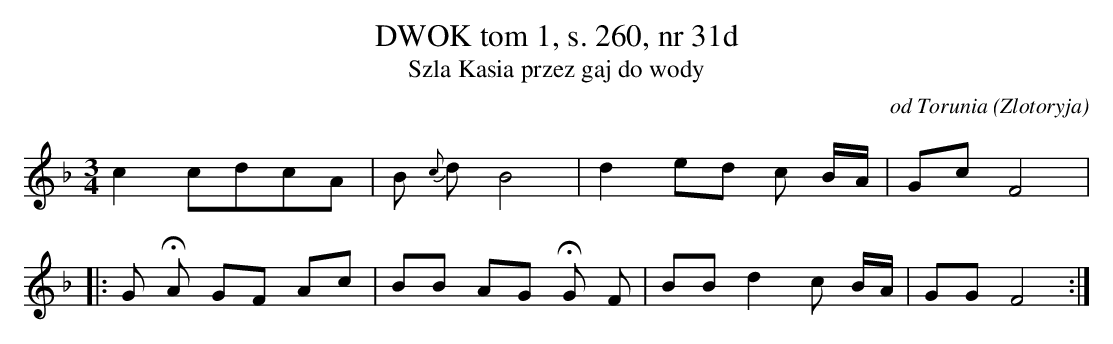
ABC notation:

X:1
T:DWOK tom 1, s. 260, nr 31d
T:Szla Kasia przez gaj do wody
O:od Torunia (Zlotoryja)
M:3/4
L:1/16
K:F
c4c2d2c2A2 | B2 {c}d2B8 |d4e2d2 c2 BA | G2c2F8 |
|: G2 HA2 G2F2 A2c2 | B2B2 A2G2 HG2 F2 |B2B2 d4c2 BA | G2G2F8:|
